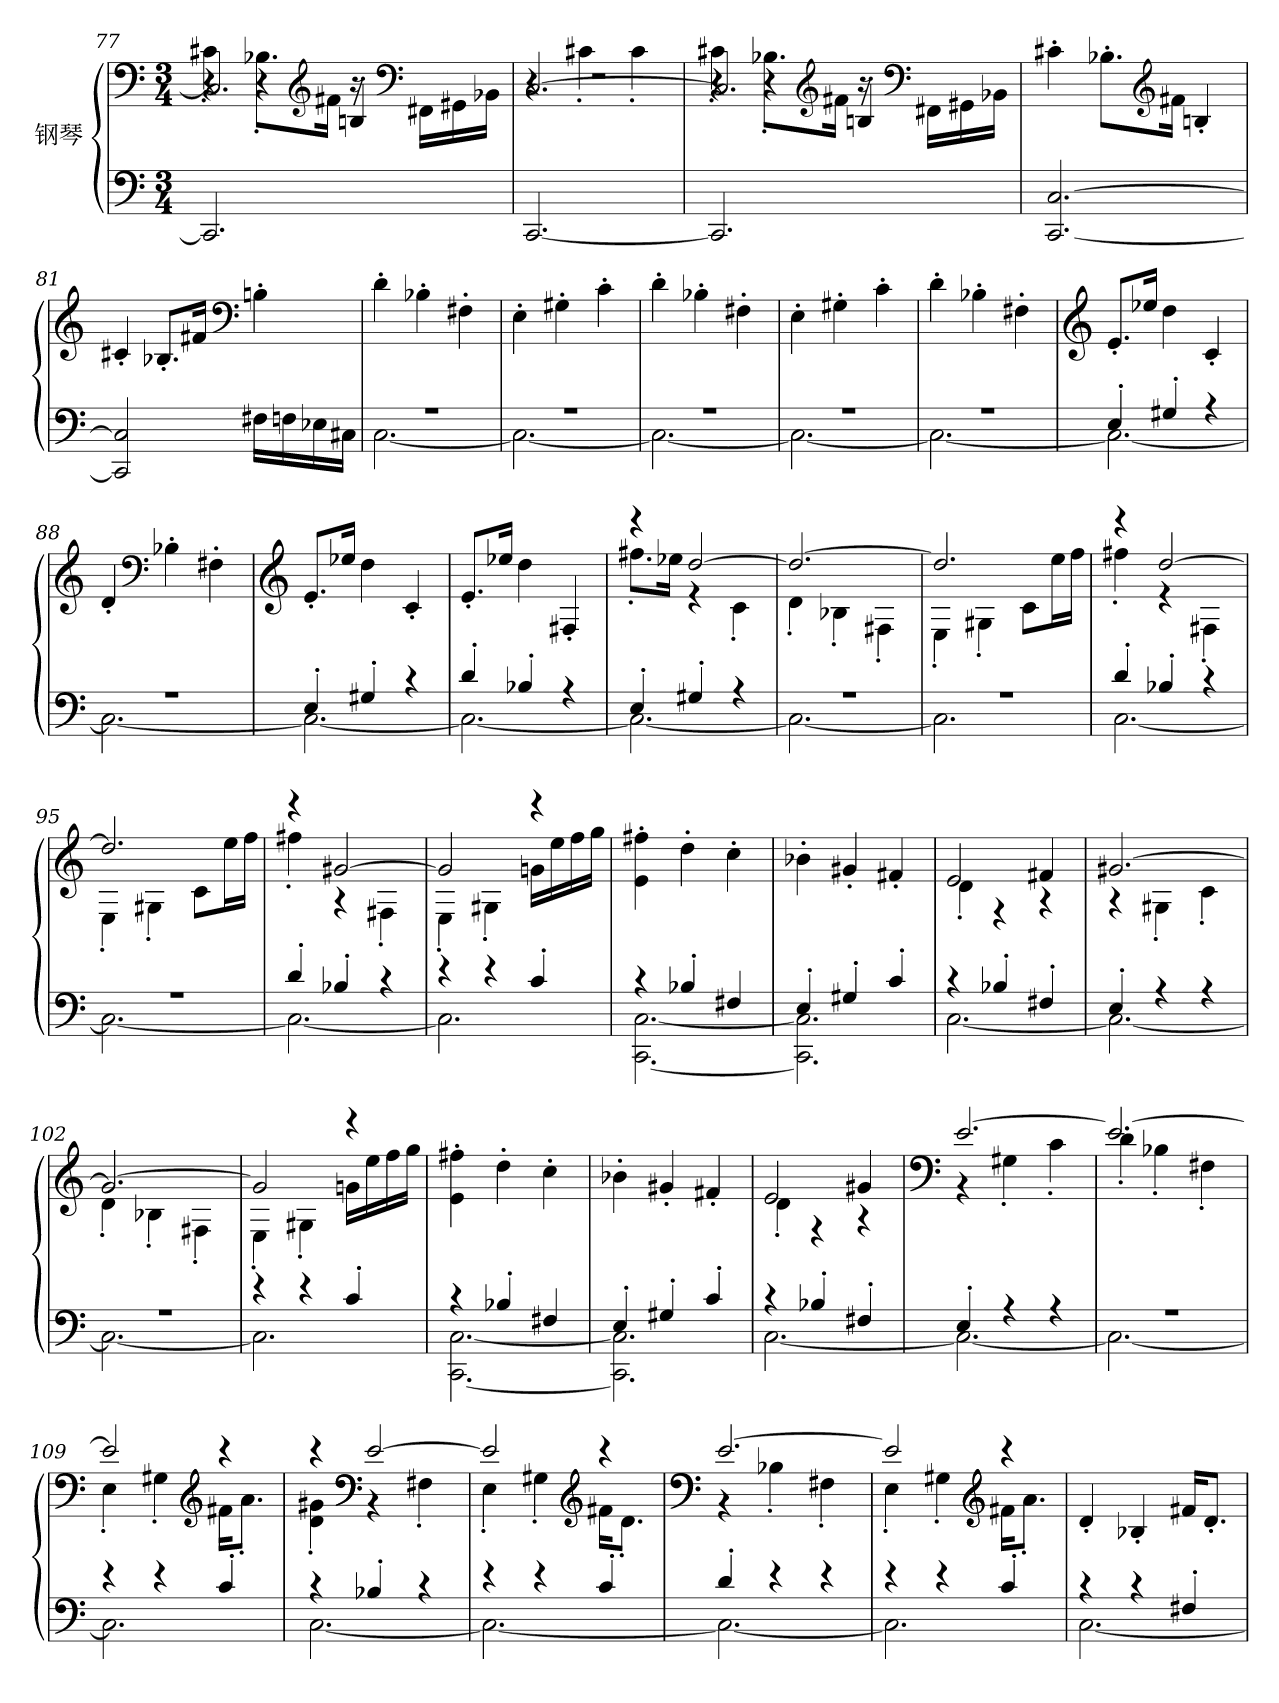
**kern	**kern
*part1	*part1
*staff2	*staff1
*I"钢琴	*
*clefF4	*clefF4
*k[]	*k[]
*M3/4	*M3/4
=77	=77
*	*^
*	*	*^
2.CC/]	4r	4c#X'\	2.C/]
.	4r	8.B-X'\L	.
*	*clefG2	*	*
.	.	16f#X\Jk	.
.	4Bn'/	16r	.
*	*clefF4	*	*
.	.	16FF#X\LL	.
.	.	16GG#X\	.
.	.	16BB-X\JJ	.
=78	=78	=78	=78
[2.CC/	2.r	4r	[2.C/
.	.	4c#X'\	.
.	.	4c#'\	.
!!LO:LB:g=z	!!	!!
=79	=79	=79	=79
2.CC/]	4r	4c#X'\	2.C/]
.	4r	8.B-X'\L	.
*	*clefG2	*	*
.	.	16f#X\Jk	.
.	4Bn'/	16r	.
*	*clefF4	*	*
.	.	16FF#X\LL	.
.	.	16GG#X\	.
.	.	16BB-X\JJ	.
*	*v	*v	*v
=80	=80
[2.CC/ [2.C/	4c#X'\
.	8.B-X'\L
*	*clefG2
.	16f#X\Jk
.	4Bn'/
=81	=81
2CC/] 2C/]	4c#X'/
.	8.B-X'/L
.	16f#X/Jk
*	*clefF4
16F#X\LL	4Bn'\
16Fn\	.
16E-X\	.
16C#X\JJ	.
!!LO:LB:g=z
=82	=82
*^	*
2.r	[2.C\	4d'\
.	.	4B-X'\
.	.	4F#X'\
=83	=83	=83
2.r	2.C\_	4E'\
.	.	4G#X'\
.	.	4c'\
=84	=84	=84
2.r	2.C\_	4d'\
.	.	4B-X'\
.	.	4F#X'\
=85	=85	=85
2.r	2.C\_	4E'\
.	.	4G#X'\
.	.	4c'\
=86	=86	=86
2.r	2.C\_	4d'\
.	.	4B-X'\
.	.	4F#X'\
=87	=87	=87
*	*	*clefG2
4E'/	2.C\_	8.e'/L
.	.	16ee-X/Jk
4G#X'/	.	4dd\
4r	.	4c'/
=88	=88	=88
2.r	2.C\_	4d'/
*	*	*clefF4
.	.	4B-X'\
.	.	4F#X'\
!!LO:LB:g=z
=89	=89	=89
*	*	*clefG2
4E'/	2.C\_	8.e'/L
.	.	16ee-X/Jk
4G#X'/	.	4dd\
4r	.	4c'/
=90	=90	=90
4d'/	2.C\_	8.e'/L
.	.	16ee-X/Jk
4B-X'/	.	4dd\
4r	.	4F#X'/
=91	=91	=91
*	*	*^
4E'/	2.C\_	4r	8.ff#X'\L
.	.	.	16ee-X\Jk
4G#X'/	.	[2dd/	4r
4r	.	.	4c'\
=92	=92	=92	=92
2.r	2.C\_	2.dd/_	4d'\
.	.	.	4B-X'\
.	.	.	4F#X'\
=93	=93	=93	=93
2.r	2.C\]	2.dd/]	4E'\
.	.	.	4G#X'\
.	.	.	8c\L
.	.	.	16ee\L
.	.	.	16ff\JJ
=94	=94	=94	=94
4d'/	[2.C\	4r	4ff#X'\
4B-X'/	.	[2dd/	4r
4r	.	.	4F#X'\
!!LO:LB:g=z	!!
=95	=95	=95	=95
2.r	2.C\_	2.dd/]	4E'\
.	.	.	4G#X'\
.	.	.	8c\L
.	.	.	16ee\L
.	.	.	16ff\JJ
=96	=96	=96	=96
4d'/	2.C\_	4r	4ff#X'\
4B-X'/	.	[2g#X/	4r
4r	.	.	4F#X'\
=97	=97	=97	=97
4r	2.C\]	2g#/]	4E'\
4r	.	.	4G#X'\
4c'/	.	4r	16gn\LL
.	.	.	16ee\
.	.	.	16ff\
.	.	.	16gg\JJ
*	*	*v	*v
=98	=98	=98
4r	[2.CC\ [2.C\	4e\' 4ff#X\'
4B-X'/	.	4dd'\
4F#X/	.	4cc'\
=99	=99	=99
4E'/	2.CC\] 2.C\]	4b-X'\
4G#X'/	.	4g#X'/
4c'/	.	4f#X'/
=100	=100	=100
*	*	*^
4r	[2.C\	2e/	4d'\
4B-X'/	.	.	4r
4F#X'/	.	4f#X/	4r
!!LO:LB:g=z	!!
=101	=101	=101	=101
4E'/	2.C\_	[2.g#X/	4r
4r	.	.	4G#X'\
4r	.	.	4c'\
=102	=102	=102	=102
2.r	2.C\_	2.g#/_	4d'\
.	.	.	4B-X'\
.	.	.	4F#X'\
=103	=103	=103	=103
4r	2.C\]	2g#/]	4E'\
4r	.	.	4G#X'\
4c'/	.	4r	16gn\LL
.	.	.	16ee\
.	.	.	16ff\
.	.	.	16gg\JJ
*	*	*v	*v
=104	=104	=104
4r	[2.CC\ [2.C\	4e\' 4ff#X\'
4B-X'/	.	4dd'\
4F#X/	.	4cc'\
=105	=105	=105
4E'/	2.CC\] 2.C\]	4b-X'\
4G#X'/	.	4g#X'/
4c'/	.	4f#X'/
=106	=106	=106
*	*	*^
4r	[2.C\	2e/	4d'\
4B-X'/	.	.	4r
4F#X'/	.	4g#X/	4r
!!LO:PB:g=z	!!
=107	=107	=107	=107
*	*	*clefF4	*
4E'/	2.C\_	[2.e/	4r
4r	.	.	4G#X'\
4r	.	.	4c'\
=108	=108	=108	=108
2.r	2.C\_	2.e/_	4d'\
.	.	.	4B-X'\
.	.	.	4F#X'\
=109	=109	=109	=109
4r	2.C\]	2e/]	4E'\
4r	.	.	4G#X'\
*	*	*clefG2	*
4c'/	.	4r	16f#X\KL
.	.	.	8.a'\J
=110	=110	=110	=110
4r	[2.C\	4r	4d\' 4g#X\'
*	*	*clefF4	*
4B-X'/	.	[2e/	4r
4r	.	.	4F#X'\
=111	=111	=111	=111
4r	2.C\_	2e/]	4E'\
4r	.	.	4G#X'\
*	*	*clefG2	*
4c'/	.	4r	16f#X\KL
.	.	.	8.d'\J
=112	=112	=112	=112
*	*	*clefF4	*
4d'/	2.C\_	[2.e/	4r
4r	.	.	4B-X'\
4r	.	.	4F#X'\
!!LO:LB:g=z	!!
=113	=113	=113	=113
4r	2.C\]	2e/]	4E'\
4r	.	.	4G#X'\
*	*	*clefG2	*
4c'/	.	4r	16f#X\KL
.	.	.	8.a'\J
*	*	*v	*v
=114	=114	=114
4r	[2.C\	4d'/
4r	.	4B-X'/
4F#X'/	.	16f#X/KL
.	.	8.d'/J
*v	*v	*
=	=
*-	*-
